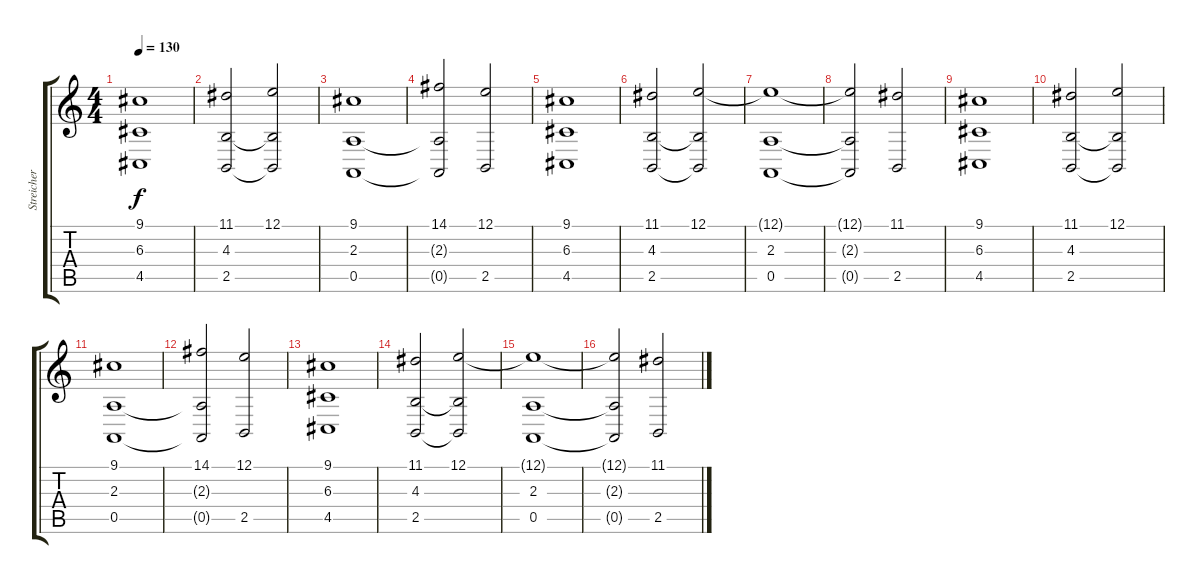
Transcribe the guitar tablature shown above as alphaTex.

\track ("Streicher" "Streicher") {instrument synthstrings2}
\staff {score tabs}
\tuning (E4 B3 G3 D3 A2 E2) {hide}
\ts (4 4)
\tempo 130
\clef g2
\ks c
(9.1 6.3 4.5).1{dy f volume 11} |
(11.1 4.3 2.5).2 (12.1 4.3{t} 2.5{t}).2 |
(9.1 2.3 0.5).1 |
(14.1 2.3{t} 0.5{t}).2 (12.1 2.5).2 |
(9.1 6.3 4.5).1 |
(11.1 4.3 2.5).2 (12.1 4.3{t} 2.5{t}).2 |
(12.1{t} 2.3 0.5).1 |
(12.1{t} 2.3{t} 0.5{t}).2 (11.1 2.5).2 |
(9.1 6.3 4.5).1 |
(11.1 4.3 2.5).2 (12.1 4.3{t} 2.5{t}).2 |
(9.1 2.3 0.5).1 |
(14.1 2.3{t} 0.5{t}).2 (12.1 2.5).2 |
(9.1 6.3 4.5).1 |
(11.1 4.3 2.5).2 (12.1 4.3{t} 2.5{t}).2 |
(12.1{t} 2.3 0.5).1 |
(12.1{t} 2.3{t} 0.5{t}).2 (11.1 2.5).2
